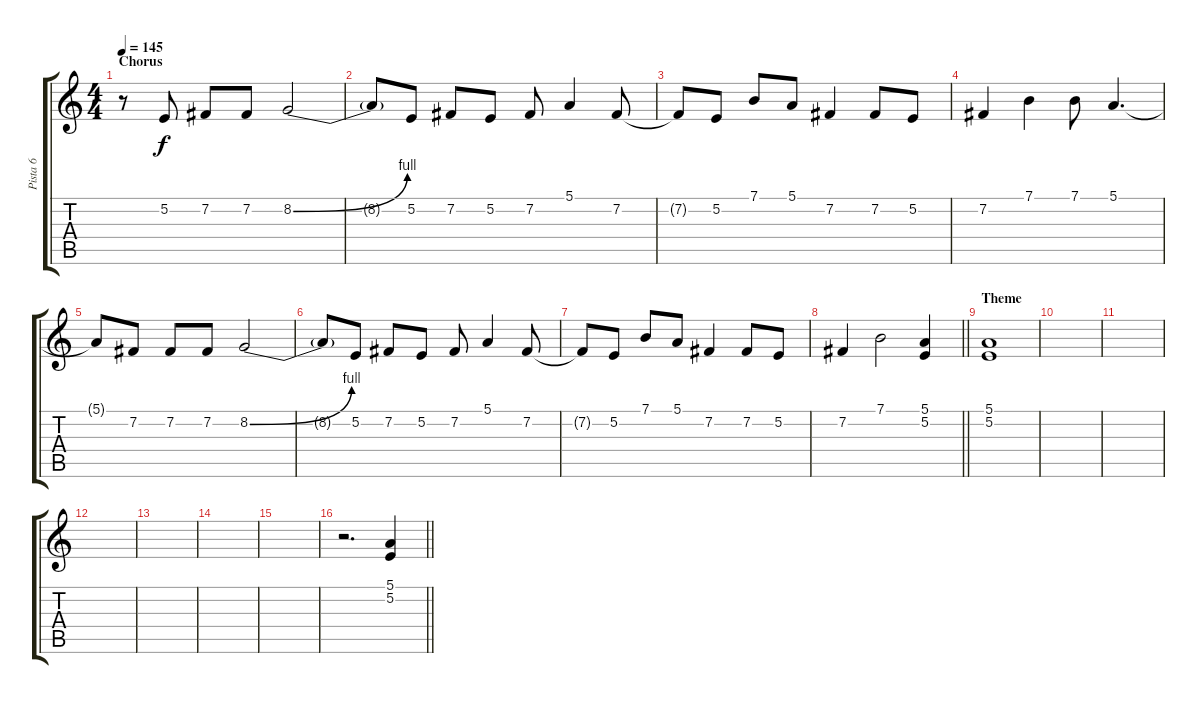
\track ("Pista 6" "Pista 6") {instrument clarinet}
\staff {score tabs}
\tuning (E4 B3 G3 D3 A2 D2) {hide}
\ts (4 4)
\section ("" "Chorus")
\tempo 145
\clef g2
\ks c
r.8{dy f} 5.2.8 7.2.8 7.2.8 8.2{be (bend 0 0 60 4)}.2 |
8.2{t}.8 5.2.8 7.2.8 5.2.8 7.2.8 5.1.4 7.2.8 |
7.2{t}.8 5.2.8 7.1.8 5.1.8 7.2.4 7.2.8 5.2.8 |
7.2.4 7.1.4 7.1.8 5.1.4{d} |
5.1{t}.8 7.2.8 7.2.8 7.2.8 8.2{be (bend 0 0 60 4)}.2 |
8.2{t}.8 5.2.8 7.2.8 5.2.8 7.2.8 5.1.4 7.2.8 |
7.2{t}.8 5.2.8 7.1.8 5.1.8 7.2.4 7.2.8 5.2.8 |
\barLineRight lightlight
7.2.4 7.1.2 (5.1 5.2).4 |
\section ("" "Theme")
(5.1 5.2).1 |
|
|
|
|
|
|
\barLineRight lightlight
r.2{d} (5.1 5.2).4
